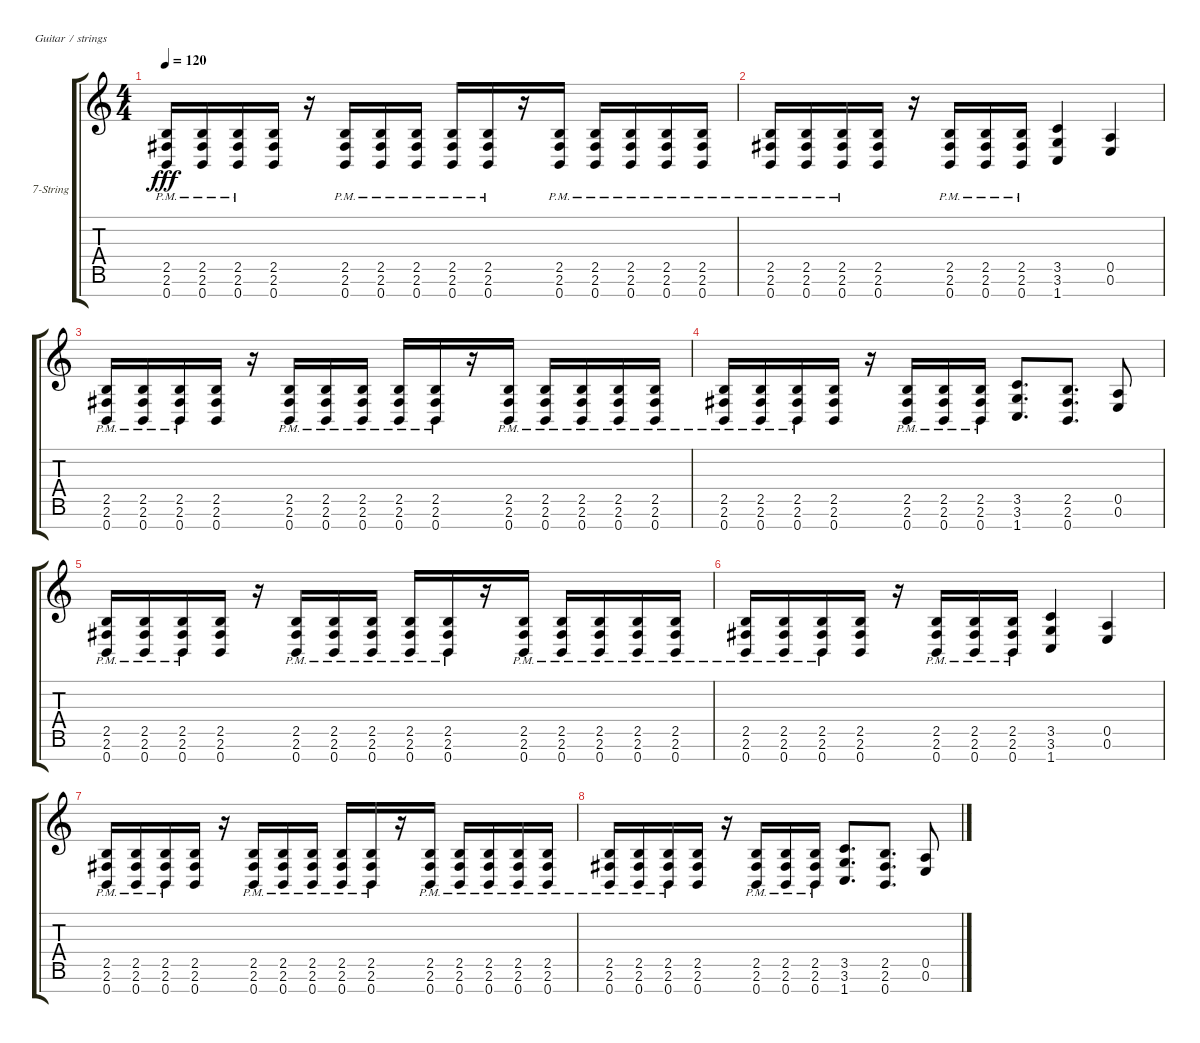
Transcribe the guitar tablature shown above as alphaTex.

\bracketExtendMode groupsimilarinstruments
\firstSystemTrackNameOrientation horizontal
\otherSystemsTrackNameOrientation horizontal
\track ("Rhythm Guitar" "7-String") {instrument distortionguitar}
\staff {score tabs}
\tuning (E4 B3 G3 D3 A2 E2 B1)
\ts (4 4)
\tempo 120
\clef g2
\scale
0.517274
\ks c
(0.7{pm} 2.6{pm} 2.5{pm}).16{dy fff} (0.7{pm} 2.5{pm} 2.6{pm}).16 (0.7{pm} 2.6{pm} 2.5{pm}).16 (0.7 2.5 2.6).16 r.16 (0.7{pm} 2.6{pm} 2.5{pm}).16 (0.7{pm} 2.5{pm} 2.6{pm}).16 (0.7{pm} 2.6{pm} 2.5{pm}).16 (0.7{pm} 2.5{pm} 2.6{pm}).16 (0.7{pm} 2.6{pm} 2.5{pm}).16 r.16 (0.7{pm} 2.6{pm} 2.5{pm}).16 (0.7{pm} 2.6{pm} 2.5{pm}).16 (0.7{pm} 2.6{pm} 2.5{pm}).16 (0.7{pm} 2.6{pm} 2.5{pm}).16 (0.7{pm} 2.6{pm} 2.5{pm}).16 |
\scale
0.482421 (0.7{pm} 2.6{pm} 2.5{pm}).16 (0.7{pm} 2.6{pm} 2.5{pm}).16 (2.5{pm} 2.6{pm} 0.7{pm}).16 (0.7 2.5 2.6).16 r.16 (0.7{pm} 2.6{pm} 2.5{pm}).16 (0.7{pm} 2.6{pm} 2.5{pm}).16 (0.7{pm} 2.6{pm} 2.5{pm}).16 (3.6 3.5 1.7).4 (0.6 0.5).4 |
\scale
0.521084 (0.7{pm} 2.6{pm} 2.5{pm}).16 (0.7{pm} 2.5{pm} 2.6{pm}).16 (0.7{pm} 2.6{pm} 2.5{pm}).16 (0.7 2.5 2.6).16 r.16 (0.7{pm} 2.6{pm} 2.5{pm}).16 (0.7{pm} 2.5{pm} 2.6{pm}).16 (0.7{pm} 2.6{pm} 2.5{pm}).16 (0.7{pm} 2.5{pm} 2.6{pm}).16 (0.7{pm} 2.6{pm} 2.5{pm}).16 r.16 (0.7{pm} 2.6{pm} 2.5{pm}).16 (0.7{pm} 2.6{pm} 2.5{pm}).16 (0.7{pm} 2.6{pm} 2.5{pm}).16 (0.7{pm} 2.6{pm} 2.5{pm}).16 (0.7{pm} 2.6{pm} 2.5{pm}).16 |
\scale
0.478812 (0.7{pm} 2.6{pm} 2.5{pm}).16 (0.7{pm} 2.6{pm} 2.5{pm}).16 (2.5{pm} 2.6{pm} 0.7{pm}).16 (0.7 2.5 2.6).16 r.16 (0.7{pm} 2.6{pm} 2.5{pm}).16 (0.7{pm} 2.6{pm} 2.5{pm}).16 (0.7{pm} 2.6{pm} 2.5{pm}).16 (3.6 3.5 1.7).8{d} (0.7 2.6 2.5).8{d} (0.6 0.5).8 |
\scale
0.527277 (0.7{pm} 2.6{pm} 2.5{pm}).16 (0.7{pm} 2.5{pm} 2.6{pm}).16 (0.7{pm} 2.6{pm} 2.5{pm}).16 (0.7 2.5 2.6).16 r.16 (0.7{pm} 2.6{pm} 2.5{pm}).16 (0.7{pm} 2.5{pm} 2.6{pm}).16 (0.7{pm} 2.6{pm} 2.5{pm}).16 (0.7{pm} 2.5{pm} 2.6{pm}).16 (0.7{pm} 2.6{pm} 2.5{pm}).16 r.16 (0.7{pm} 2.6{pm} 2.5{pm}).16 (0.7{pm} 2.6{pm} 2.5{pm}).16 (0.7{pm} 2.6{pm} 2.5{pm}).16 (0.7{pm} 2.6{pm} 2.5{pm}).16 (0.7{pm} 2.6{pm} 2.5{pm}).16 |
\scale
0.472459 (0.7{pm} 2.6{pm} 2.5{pm}).16 (0.7{pm} 2.6{pm} 2.5{pm}).16 (2.5{pm} 2.6{pm} 0.7{pm}).16 (0.7 2.5 2.6).16 r.16 (0.7{pm} 2.6{pm} 2.5{pm}).16 (0.7{pm} 2.6{pm} 2.5{pm}).16 (0.7{pm} 2.6{pm} 2.5{pm}).16 (3.6 3.5 1.7).4 (0.6 0.5).4 |
\scale
0.531078 (0.7{pm} 2.6{pm} 2.5{pm}).16 (0.7{pm} 2.5{pm} 2.6{pm}).16 (0.7{pm} 2.6{pm} 2.5{pm}).16 (0.7 2.5 2.6).16 r.16 (0.7{pm} 2.6{pm} 2.5{pm}).16 (0.7{pm} 2.5{pm} 2.6{pm}).16 (0.7{pm} 2.6{pm} 2.5{pm}).16 (0.7{pm} 2.5{pm} 2.6{pm}).16 (0.7{pm} 2.6{pm} 2.5{pm}).16 r.16 (0.7{pm} 2.6{pm} 2.5{pm}).16 (0.7{pm} 2.6{pm} 2.5{pm}).16 (0.7{pm} 2.6{pm} 2.5{pm}).16 (0.7{pm} 2.6{pm} 2.5{pm}).16 (0.7{pm} 2.6{pm} 2.5{pm}).16 |
(0.7{pm} 2.6{pm} 2.5{pm}).16 (0.7{pm} 2.6{pm} 2.5{pm}).16 (2.5{pm} 2.6{pm} 0.7{pm}).16 (0.7 2.5 2.6).16 r.16 (0.7{pm} 2.6{pm} 2.5{pm}).16 (0.7{pm} 2.6{pm} 2.5{pm}).16 (0.7{pm} 2.6{pm} 2.5{pm}).16 (3.6 3.5 1.7).8{d} (0.7 2.6 2.5).8{d} (0.6 0.5).8
